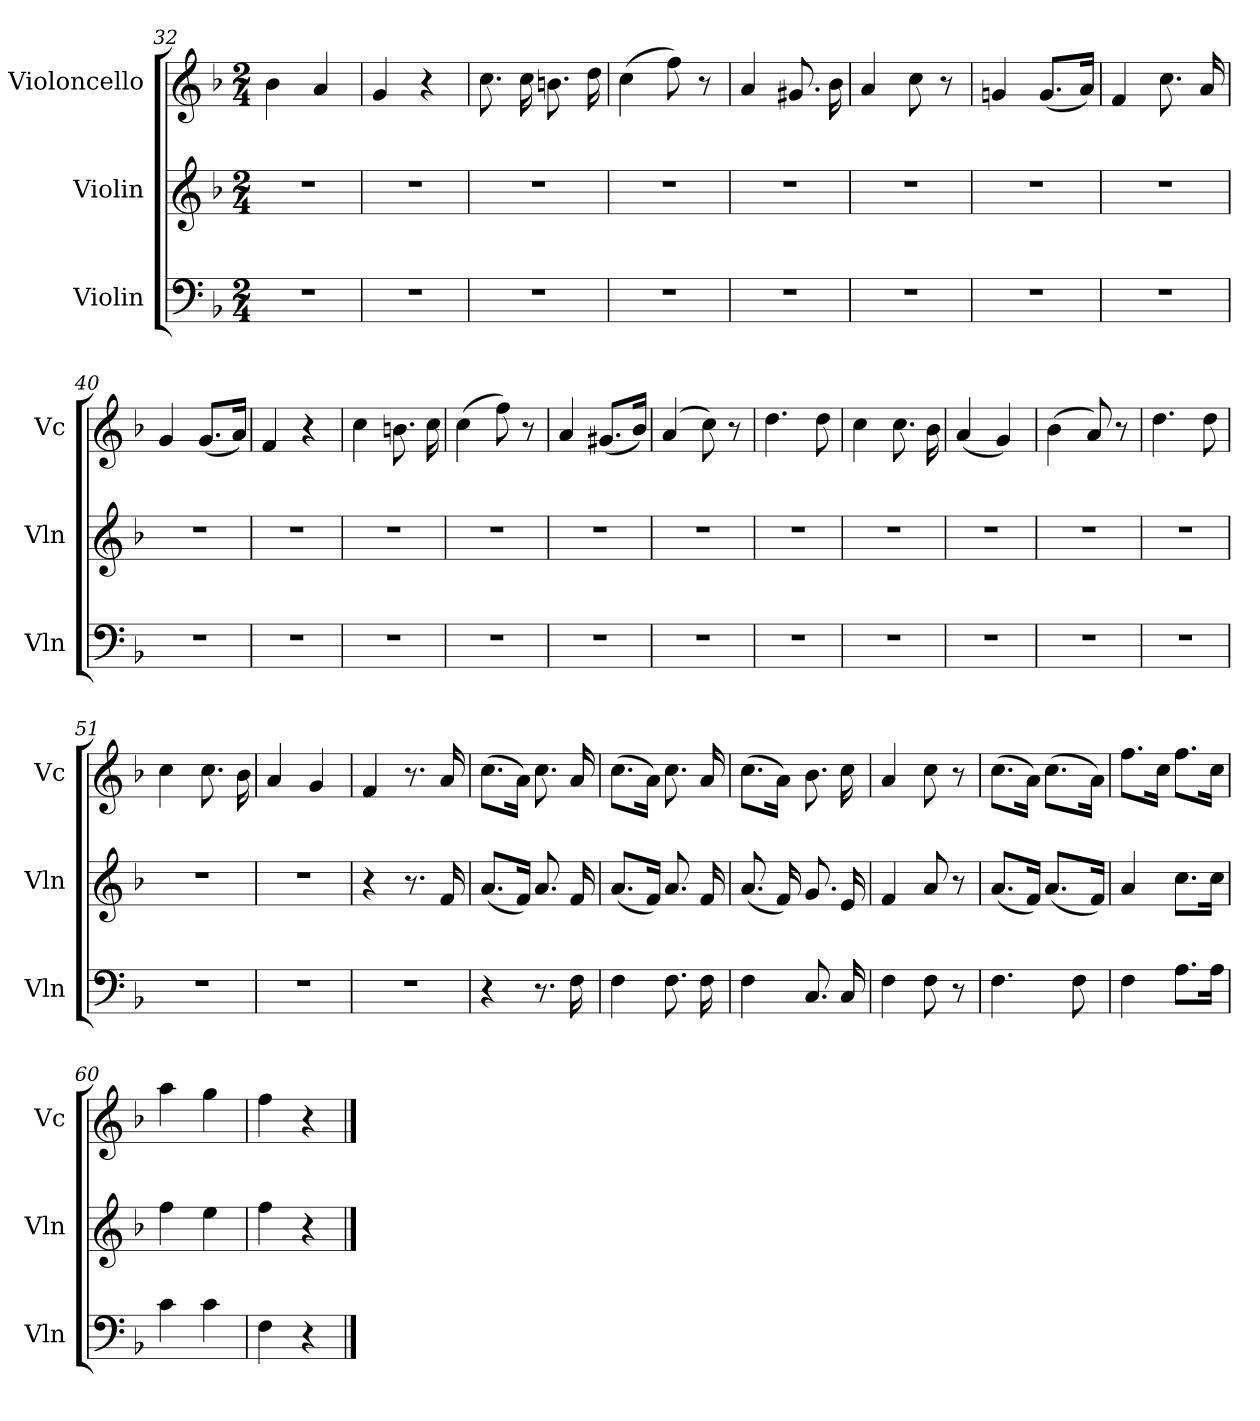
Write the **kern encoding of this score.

**kern	**kern	**kern
*part3	*part2	*part1
*staff3	*staff2	*staff1
*I"Violin	*I"Violin	*I"Violoncello
*I'Vln	*I'Vln	*I'Vc
*clefF4	*clefG2	*clefG2
*k[b-]	*k[b-]	*k[b-]
*M2/4	*M2/4	*M2/4
=32	=32	=32
2r	2r	4b-\
.	.	4a/
=33	=33	=33
2r	2r	4g/
.	.	4r
=34	=34	=34
2r	2r	8.cc\
.	.	16cc\
.	.	8.bn\
.	.	16dd\
=35	=35	=35
2r	2r	(>4cc\
.	.	8ff\)
.	.	8r
=36	=36	=36
2r	2r	4a/
.	.	8.g#X/
.	.	16b-\
=37	=37	=37
2r	2r	4a/
.	.	8cc\
.	.	8r
=38	=38	=38
2r	2r	4gn/
.	.	(<8.gL
.	.	16aJk)
!!LO:LB:g=z
=39	=39	=39
2r	2r	4f/
.	.	8.cc\
.	.	16a/
=40	=40	=40
2r	2r	4g/
.	.	(<8.gL
.	.	16aJk)
=41	=41	=41
2r	2r	4f/
.	.	4r
=42	=42	=42
2r	2r	4cc\
.	.	8.bn\
.	.	16cc\
=43	=43	=43
2r	2r	(>4cc\
.	.	8ff\)
.	.	8r
=44	=44	=44
2r	2r	4a/
.	.	(<8.g#XL
.	.	16b-Jk)
=45	=45	=45
2r	2r	(>4a/
.	.	8cc\)
.	.	8r
=46	=46	=46
2r	2r	4.dd\
.	.	8dd\
=47	=47	=47
2r	2r	4cc\
.	.	8.cc\
.	.	16b-\
!!LO:LB:g=z
=48	=48	=48
2r	2r	(<4a/
.	.	4g/)
=49	=49	=49
2r	2r	(>4b-\
.	.	8a/)
.	.	8r
=50	=50	=50
2r	2r	4.dd\
.	.	8dd\
=51	=51	=51
2r	2r	4cc\
.	.	8.cc\
.	.	16b-\
=52	=52	=52
2r	2r	4a/
.	.	4g/
=53	=53	=53
2r	4r	4f/
.	8.r	8.r
.	16f/	16a/
=54	=54	=54
4r	(<8.aL	(>8.ccL
.	16fJk)	16aJk)
8.r	8.a/	8.cc\
16F\	16f/	16a/
=55	=55	=55
4F\	(<8.aL	(>8.ccL
.	16fJk)	16aJk)
8.F\	8.a/	8.cc\
16F\	16f/	16a/
!!LO:LB:g=z
=56	=56	=56
4F\	(<8.a/	(>8.ccL
.	16f/)	16aJk)
8.C/	8.g/	8.b-\
16C/	16e/	16cc\
=57	=57	=57
4F\	4f/	4a/
8F\	8a/	8cc\
8r	8r	8r
=58	=58	=58
4.F\	(<8.aL	(>8.ccL
.	16fJk)	16aJk)
.	(<8.aL	(>8.ccL
8F\	.	.
.	16fJk)	16aJk)
=59	=59	=59
4F\	4a/	8.ffL
.	.	16ccJk
8.AL	8.ccL	8.ffL
16AJk	16ccJk	16ccJk
=60	=60	=60
4c\	4ff\	4aa\
4c\	4ee\	4gg\
=61	=61	=61
4F\	4ff\	4ff\
4r	4r	4r
==	==	==
*-	*-	*-
